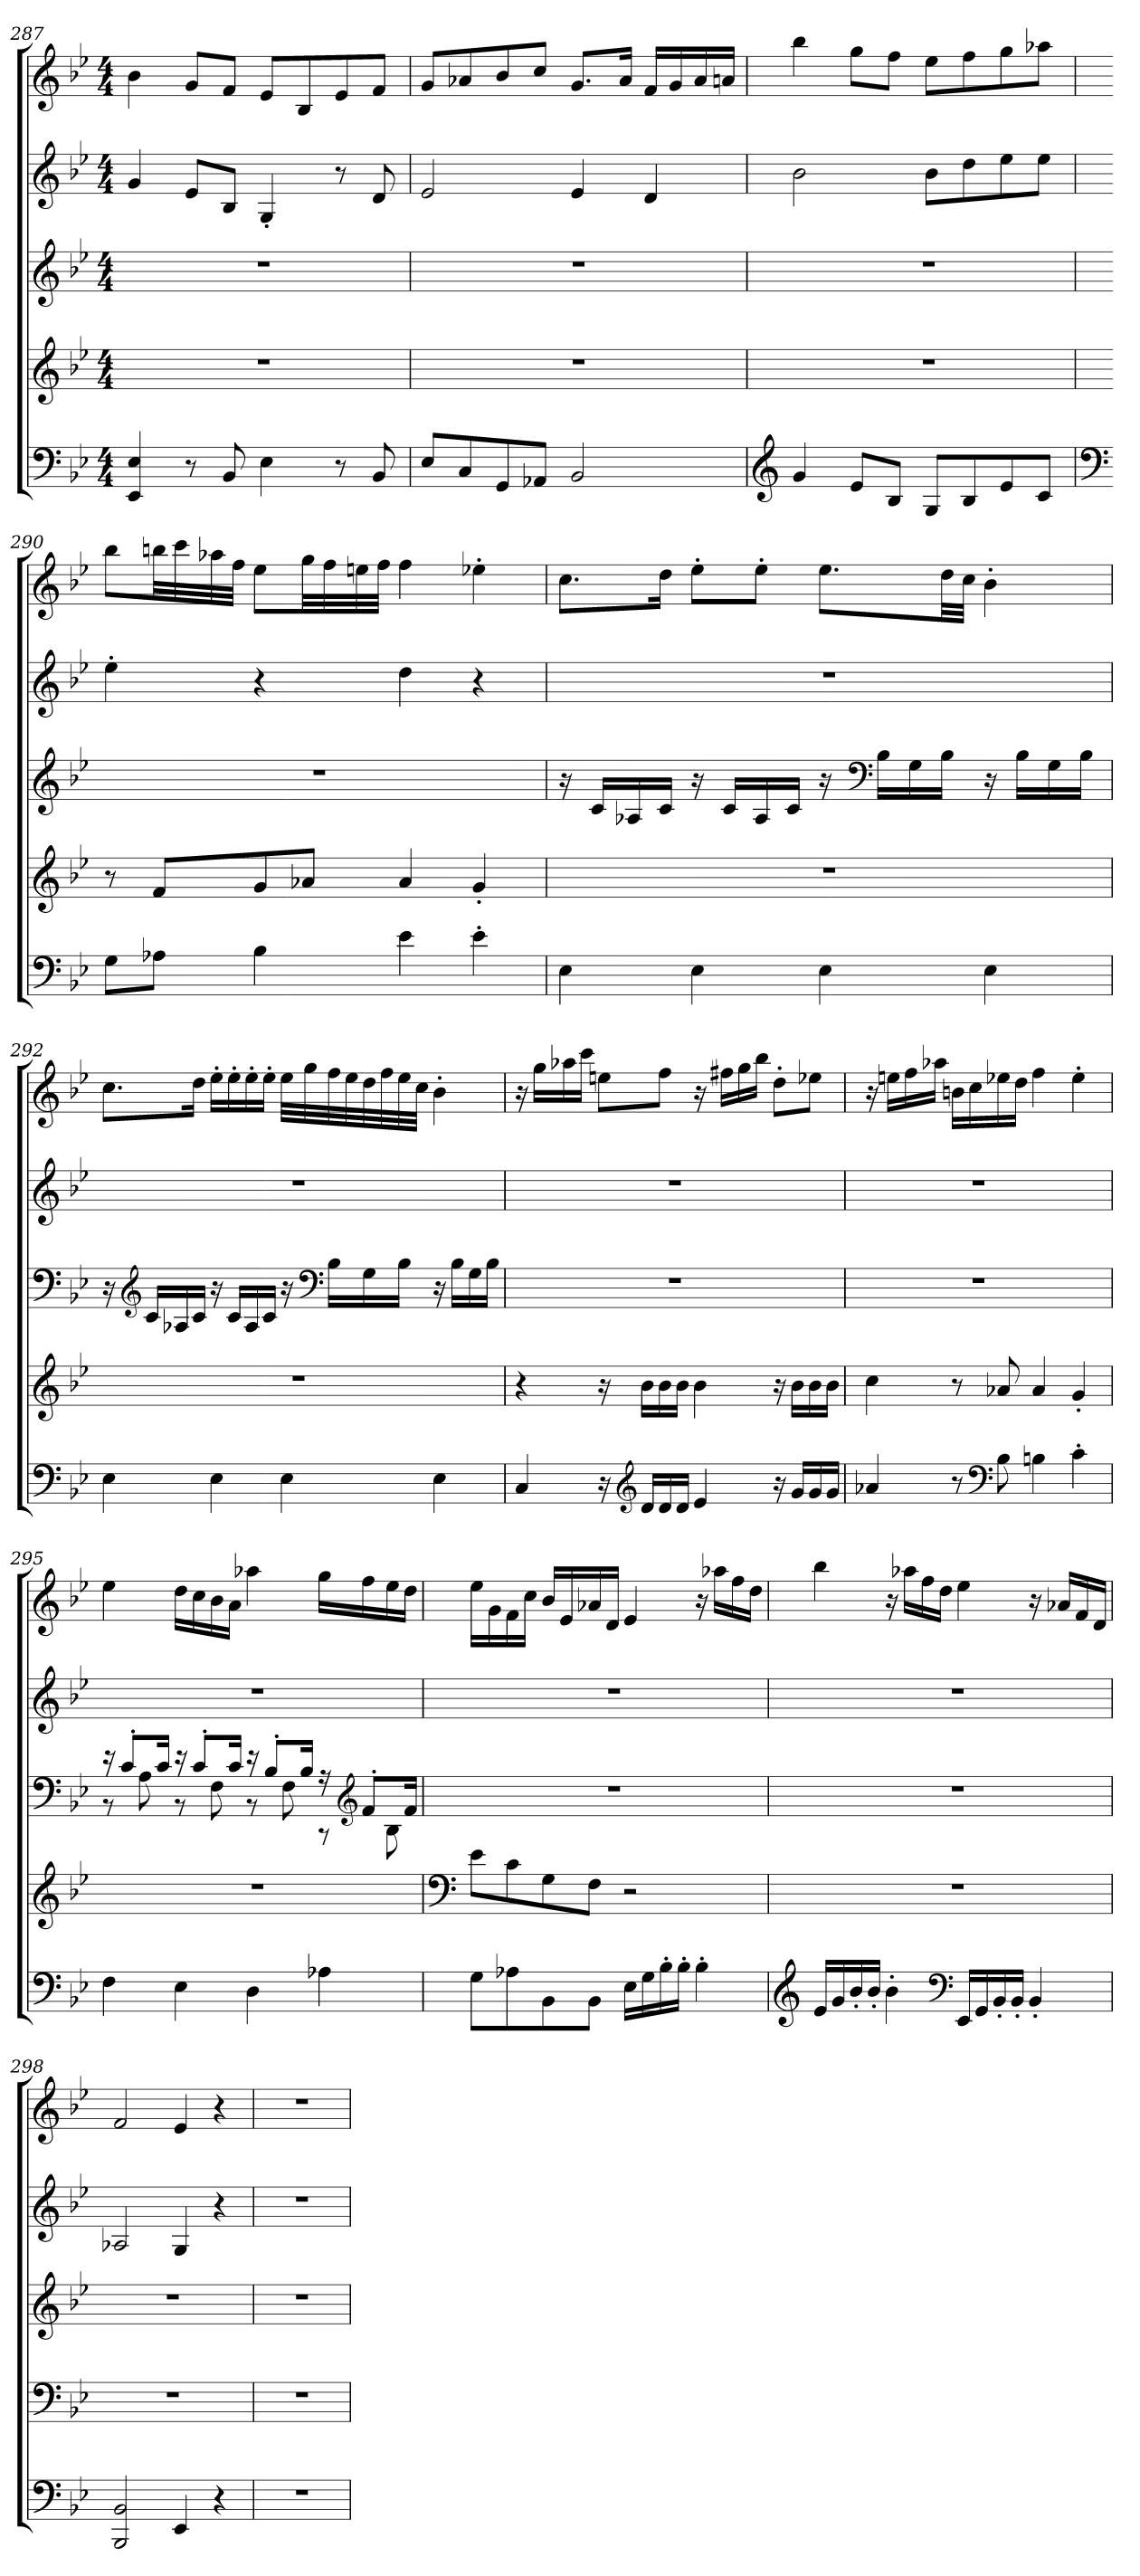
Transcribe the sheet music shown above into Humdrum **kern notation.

**kern	**kern	**kern	**kern	**kern
*part5	*part4	*part3	*part2	*part1
*staff5	*staff4	*staff3	*staff2	*staff1
*clefF4	*clefG2	*clefG2	*clefG2	*clefG2
*k[b-e-]	*k[b-e-]	*k[b-e-]	*k[b-e-]	*k[b-e-]
*M4/4	*M4/4	*M4/4	*M4/4	*M4/4
*MM36	*MM36	*MM36	*MM36	*MM36
=287	=287	=287	=287	=287
4EE-/ 4E-/	1r	1r	4g/	4b-\
8r	.	.	8e-/L	8g/L
8BB-/	.	.	8B-/J	8f/J
4E-\	.	.	4G'/	8e-/L
*	*	*	*	*MM36
.	.	.	.	8B-/
8r	.	.	8r	8e-/
8BB-/	.	.	8d/	8f/J
!!LO:LB:g=z
=288	=288	=288	=288	=288
*	*	*	*	*MM36
8E-/L	1r	1r	2e-/	8g/L
8C/	.	.	.	8a-X/
8GG/	.	.	.	8b-/
8AA-X/J	.	.	.	8cc/J
2BB-/	.	.	4e-/	8.g/L
*	*	*	*	*MM34
.	.	.	.	16a-/Jk
.	.	.	4d/	16f/LL
.	.	.	.	16g/
.	.	.	.	16a-/
*	*	*	*	*MM27
.	.	.	.	16an/JJ
=289	=289	=289	=289	=289
*clefG2	*	*	*	*
*	*	*	*	*MM36
4g/	1r	1r	2b-\	4bb-\
8e-/L	.	.	.	8gg\L
8B-/J	.	.	.	8ff\J
8G/L	.	.	8b-\L	8ee-\L
*	*	*	*	*MM36
8B-/	.	.	8dd\	8ff\
8e-/	.	.	8ee-\	8gg\
8c/J	.	.	8ee-\J	8aa-X\J
=290	=290	=290	=290	=290
*clefF4	*	*	*	*
8G\L	8r	1r	4ee-'\	8bb-\L
*	*	*	*	*MM33
8A-X\J	8f/L	.	.	32bbn\LL
.	.	.	.	32ccc\
.	.	.	.	32aa-X\
*	*	*	*	*MM31
.	.	.	.	32ff\JJJ
*	*	*	*	*MM34
4B-\	8g/	.	4r	8ee-\L
.	8a-X/J	.	.	32gg\LL
.	.	.	.	32ff\
*	*	*	*	*MM31
.	.	.	.	32een\
*	*	*	*	*MM27
.	.	.	.	32ff\JJJ
4e-\	4a-/	.	4dd\	4ff\
4e-'\	4g'/	.	4r	4ee-X'\
!!LO:PB:g=z
=291	=291	=291	=291	=291
*	*	*	*	*MM36
4E-\	1r	16r	1r	8.cc\L
.	.	16c/LL	.	.
.	.	16A-X/	.	.
.	.	16c/JJ	.	16dd\Jk
4E-\	.	16r	.	8ee-'\L
.	.	16c/LL	.	.
.	.	16A-/	.	8ee-'\J
.	.	16c/JJ	.	.
4E-\	.	16r	.	8.ee-\L
*	*	*clefF4	*	*
.	.	16B-\LL	.	.
.	.	16G\	.	.
.	.	16B-\JJ	.	32dd\LL
.	.	.	.	32cc\JJJ
4E-\	.	16r	.	4b-'\
.	.	16B-\LL	.	.
.	.	16G\	.	.
.	.	16B-\JJ	.	.
=292	=292	=292	=292	=292
*	*	*	*	*MM36
4E-\	1r	16r	1r	8.cc\L
*	*	*clefG2	*	*
.	.	16c/LL	.	.
.	.	16A-X/	.	.
.	.	16c/JJ	.	16dd\Jk
4E-\	.	16r	.	16ee-'\LL
.	.	16c/LL	.	16ee-'\
.	.	16A-/	.	16ee-'\
.	.	16c/JJ	.	16ee-'\JJ
*	*	*	*	*MM36
4E-\	.	16r	.	32ee-\LLL
.	.	.	.	32gg\
*	*	*clefF4	*	*
.	.	16B-\LL	.	32ff\
.	.	.	.	32ee-\
.	.	16G\	.	32dd\
.	.	.	.	32ff\
.	.	16B-\JJ	.	32ee-\
.	.	.	.	32cc\JJJ
4E-\	.	16r	.	4b-'\
.	.	16B-\LL	.	.
.	.	16G\	.	.
.	.	16B-\JJ	.	.
!!LO:LB:g=z
=293	=293	=293	=293	=293
*	*	*	*	*MM36
4C/	4r	1r	1r	16r
.	.	.	.	16gg\LL
.	.	.	.	16aa-X\
.	.	.	.	16ccc\JJ
16r	16r	.	.	8een\L
*clefG2	*	*	*	*
16d/LL	16b-\LL	.	.	.
16d/	16b-\	.	.	8ff\J
16d/JJ	16b-\JJ	.	.	.
4e-/	4b-\	.	.	16r
.	.	.	.	16ff#X\LL
.	.	.	.	16gg\
.	.	.	.	16bb-\JJ
16r	16r	.	.	8dd'\L
16g/LL	16b-\LL	.	.	.
16g/	16b-\	.	.	8ee-X\J
16g/JJ	16b-\JJ	.	.	.
=294	=294	=294	=294	=294
4a-X/	4cc\	1r	1r	16r
.	.	.	.	16een\LL
.	.	.	.	16ff\
.	.	.	.	16aa-X\JJ
8r	8r	.	.	16bn\LL
.	.	.	.	16cc\
*clefF4	*	*	*	*
8B-\	8a-X/	.	.	16ee-X\
.	.	.	.	16dd\JJ
4Bn\	4a-/	.	.	4ff\
4c'\	4g'/	.	.	4ee-'\
!!LO:PB:g=z
=295	=295	=295	=295	=295
*	*	*	*	*MM36
*	*	*^	*	*
4F\	1r	16r	8r	1r	4ee-\
.	.	8c'/L	.	.	.
.	.	.	8A\	.	.
.	.	16c/Jk	.	.	.
4E-\	.	16r	8r	.	16dd\LL
.	.	8c'/L	.	.	16cc\
.	.	.	8F\	.	16b-\
.	.	16c/Jk	.	.	16a\JJ
*	*	*	*	*	*MM36
4D\	.	16r	8r	.	4aa-X\
.	.	8B-'/L	.	.	.
.	.	.	8F\	.	.
.	.	16B-/Jk	.	.	.
4A-X\	.	16r	8r	.	16gg\LL
*	*	*clefG2	*	*	*
.	.	8f'/L	.	.	16ff\
.	.	.	8B-\	.	16ee-\
.	.	16f/Jk	.	.	16dd\JJ
*	*	*v	*v	*	*
=296	=296	=296	=296	=296
*	*clefF4	*	*	*
8G\L	8e-\L	1r	1r	16ee-\LL
.	.	.	.	16g\
8A-X\	8c\	.	.	16f\
.	.	.	.	16cc\JJ
8BB-\	8G\	.	.	16b-/LL
.	.	.	.	16e-/
*	*	*	*	*MM33
8BB-\J	8F\J	.	.	16a-X/
.	.	.	.	16d/JJ
*	*	*	*	*MM36
16E-\LL	2r	.	.	4e-/
16G\	.	.	.	.
16B-'\	.	.	.	.
16B-'\JJ	.	.	.	.
*	*	*	*	*MM36
4B-'\	.	.	.	16r
.	.	.	.	16aa-X\LL
.	.	.	.	16ff\
.	.	.	.	16dd\JJ
!!LO:LB:g=z
=297	=297	=297	=297	=297
*clefG2	*	*	*	*
16e-/LL	1r	1r	1r	4bb-\
16g/	.	.	.	.
16b-'/	.	.	.	.
16b-'/JJ	.	.	.	.
*	*	*	*	*MM36
4b-'\	.	.	.	16r
.	.	.	.	16aa-X\LL
.	.	.	.	16ff\
.	.	.	.	16dd\JJ
*clefF4	*	*	*	*
16EE-/LL	.	.	.	4ee-\
16GG/	.	.	.	.
16BB-'/	.	.	.	.
16BB-'/JJ	.	.	.	.
*	*	*	*	*MM31
4BB-'/	.	.	.	16r
.	.	.	.	16a-X/LL
.	.	.	.	16f/
*	*	*	*	*MM25
.	.	.	.	16d/JJ
=298	=298	=298	=298	=298
*	*	*	*	*MM34
2BBB-/ 2BB-/	1r	1r	2A-X/	2f/
4EE-/	.	.	4G/	4e-/
4r	.	.	4r	4r
=299	=299	=299	=299	=299
*	*	*	*	*MM91
1r	1r	1r	1r	1r
=	=	=	=	=
*-	*-	*-	*-	*-
